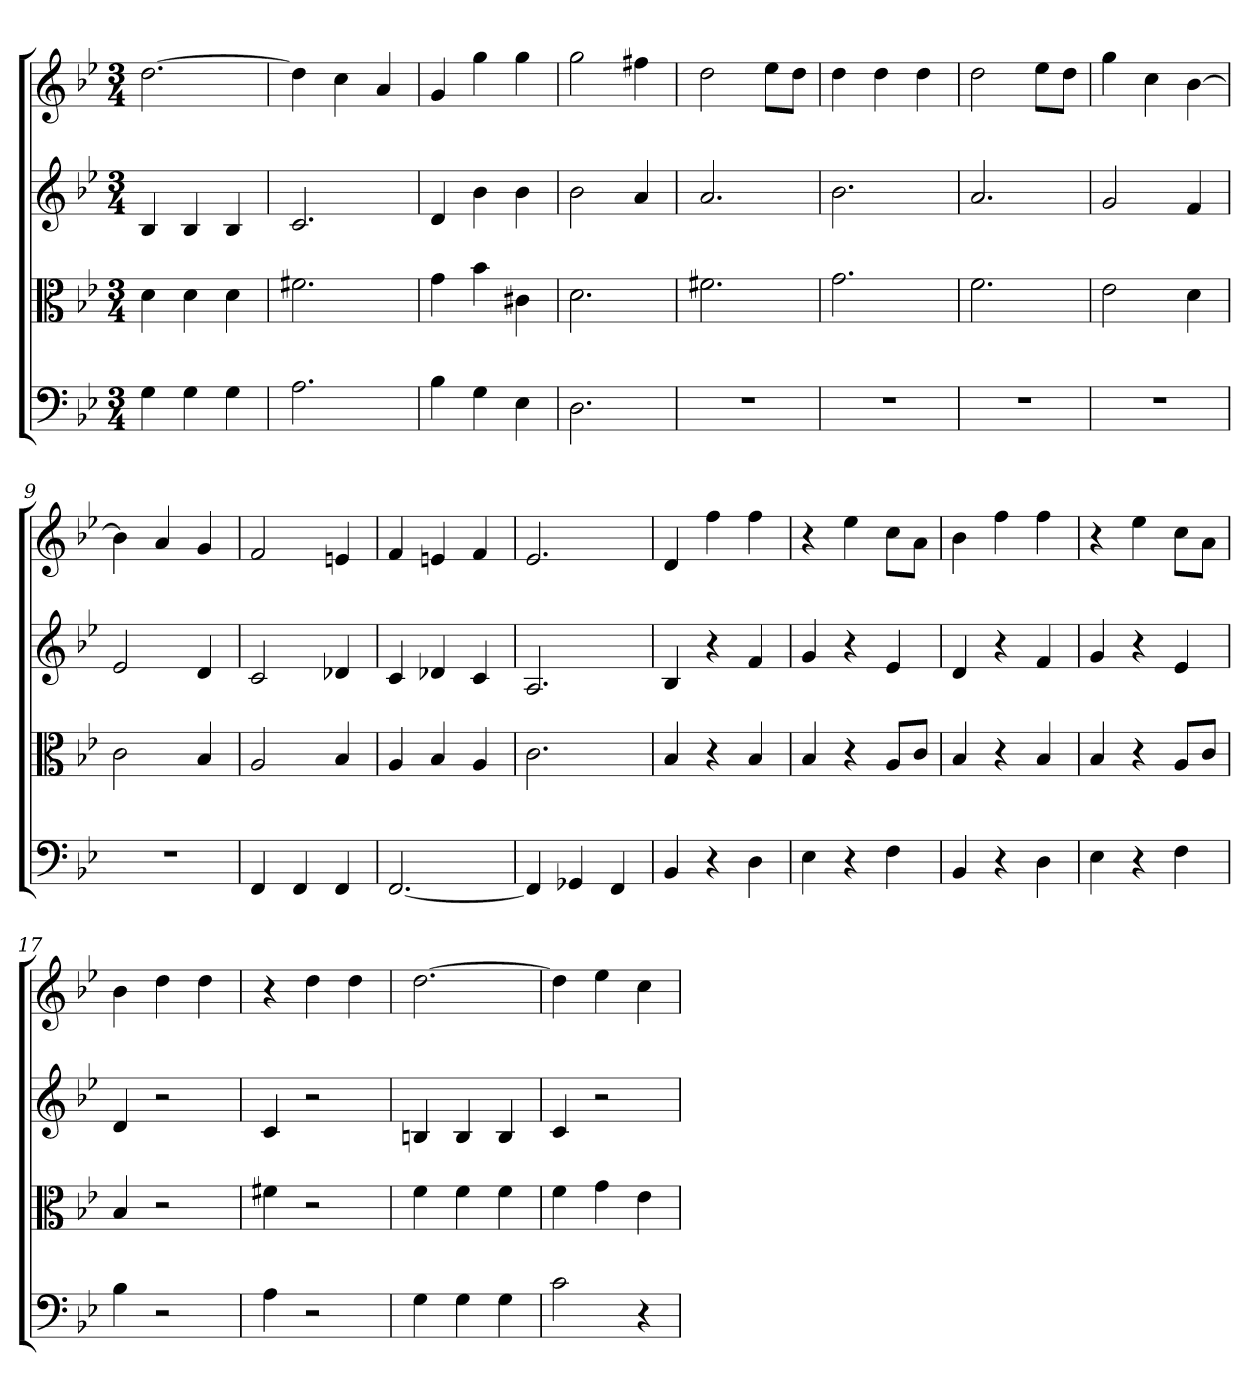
**kern	**kern	**kern	**kern
*part4	*part3	*part2	*part1
*staff4	*staff3	*staff2	*staff1
*clefF4	*clefC3	*clefG2	*clefG2
*k[b-e-]	*k[b-e-]	*k[b-e-]	*k[b-e-]
*g:	*g:	*g:	*g:
*M3/4	*M3/4	*M3/4	*M3/4
=	=	=	=
4G	4d	4B-	[2.dd
4G	4d	4B-	.
4G	4d	4B-	.
=2	=2	=2	=2
2.A	2.f#X	2.c	4dd]
.	.	.	4cc
.	.	.	4a
=3	=3	=3	=3
4B-	4g	4d	4g
4G	4b-	4b-	4gg
4E-	4c#X	4b-	4gg
=4	=4	=4	=4
2.D	2.d	2b-	2gg
.	.	4a	4ff#X
=5	=5	=5	=5
2.r	2.f#X	2.a	2dd
.	.	.	8ee-\L
.	.	.	8dd\J
=6	=6	=6	=6
2.r	2.g	2.b-	4dd
.	.	.	4dd
.	.	.	4dd
=7	=7	=7	=7
2.r	2.f	2.a	2dd
.	.	.	8ee-\L
.	.	.	8dd\J
=8	=8	=8	=8
2.r	2e-	2g	4gg
.	.	.	4cc
.	4d	4f	[4b-
=9	=9	=9	=9
2.r	2c	2e-	4b-]
.	.	.	4a
.	4B-	4d	4g
=10	=10	=10	=10
4FF	2A	2c	2f
4FF	.	.	.
4FF	4B-	4d-X	4en
=11	=11	=11	=11
[2.FF	4A	4c	4f
.	4B-	4d-X	4en
.	4A	4c	4f
=12	=12	=12	=12
4FF]	2.c	2.A	2.e-
4GG-X	.	.	.
4FF	.	.	.
=13	=13	=13	=13
4BB-	4B-	4B-	4d
4r	4r	4r	4ff
4D	4B-	4f	4ff
=14	=14	=14	=14
4E-	4B-	4g	4r
4r	4r	4r	4ee-
4F	8A/L	4e-	8cc\L
.	8c/J	.	8a\J
=15	=15	=15	=15
4BB-	4B-	4d	4b-
4r	4r	4r	4ff
4D	4B-	4f	4ff
=16	=16	=16	=16
4E-	4B-	4g	4r
4r	4r	4r	4ee-
4F	8A/L	4e-	8cc\L
.	8c/J	.	8a\J
=17	=17	=17	=17
4B-	4B-	4d	4b-
2r	2r	2r	4dd
.	.	.	4dd
=18	=18	=18	=18
4A	4f#X	4c	4r
2r	2r	2r	4dd
.	.	.	4dd
=19	=19	=19	=19
4G	4f	4Bn	[2.dd
4G	4f	4B	.
4G	4f	4B	.
=20	=20	=20	=20
2c	4f	4c	4dd]
.	4g	2r	4ee-
4r	4e-	.	4cc
=	=	=	=
*-	*-	*-	*-
